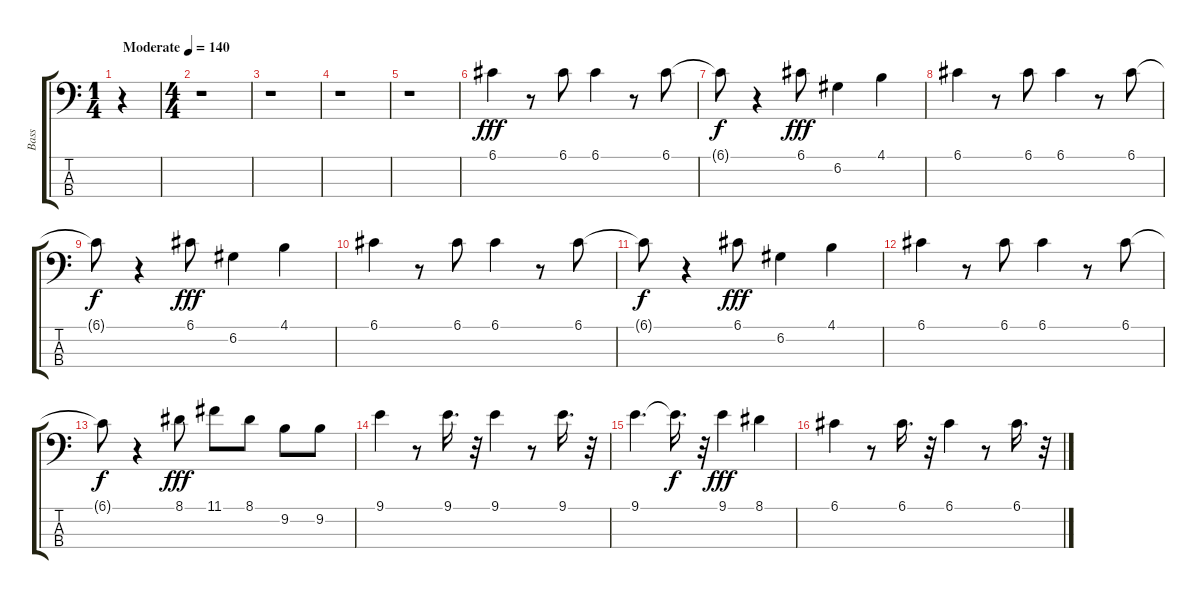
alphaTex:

\track ("Bass" "Bass") {instrument electricbasspick}
\staff {score tabs}
\tuning (G2 D2 A1 E1) {hide}
\ts (1 4)
\tempo (140 "Moderate")
\clef f4
\ks c
r.4{dy fff instrument electricbasspick} |
\ts (4 4)
r.1 |
r.1 |
r.1 |
r.1 |
6.1.4 r.8 6.1.8 6.1.4 r.8 6.1.8 |
6.1{t}.8{dy f} r.4 6.1.8{dy fff} 6.2.4 4.1.4 |
6.1.4 r.8 6.1.8 6.1.4 r.8 6.1.8 |
6.1{t}.8{dy f} r.4 6.1.8{dy fff} 6.2.4 4.1.4 |
6.1.4 r.8 6.1.8 6.1.4 r.8 6.1.8 |
6.1{t}.8{dy f} r.4 6.1.8{dy fff} 6.2.4 4.1.4 |
6.1.4 r.8 6.1.8 6.1.4 r.8 6.1.8 |
6.1{t}.8{dy f} r.4 8.1.8{dy fff} 11.1.8 8.1.8 9.2.8 9.2.8 |
9.1.4 r.8 9.1.16{d} r.32 9.1.4 r.8 9.1.16{d} r.32 |
9.1.4{d} 9.1{t}.16{d dy f} r.32 9.1.4{dy fff} 8.1.4 |
6.1.4 r.8 6.1.16{d} r.32 6.1.4 r.8 6.1.16{d} r.32
